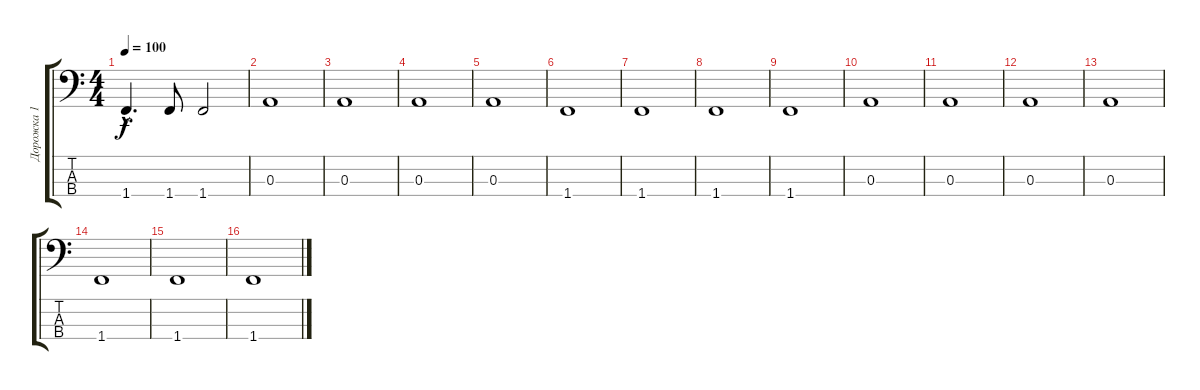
\track ("Дорожка 1" "Дорожка 1") {instrument electricbasspick}
\staff {score tabs}
\tuning (G2 D2 A1 E1) {hide}
\ts (4 4)
\tempo 100
\clef f4
\ks c
1.4{hac}.4{d dy f} 1.4.8 1.4.2 |
0.3.1 |
0.3.1 |
0.3.1 |
0.3.1 |
1.4.1 |
1.4.1 |
1.4.1 |
1.4.1 |
0.3.1 |
0.3.1 |
0.3.1 |
0.3.1 |
1.4.1 |
1.4.1{volume 11 balance 8} |
1.4.1
